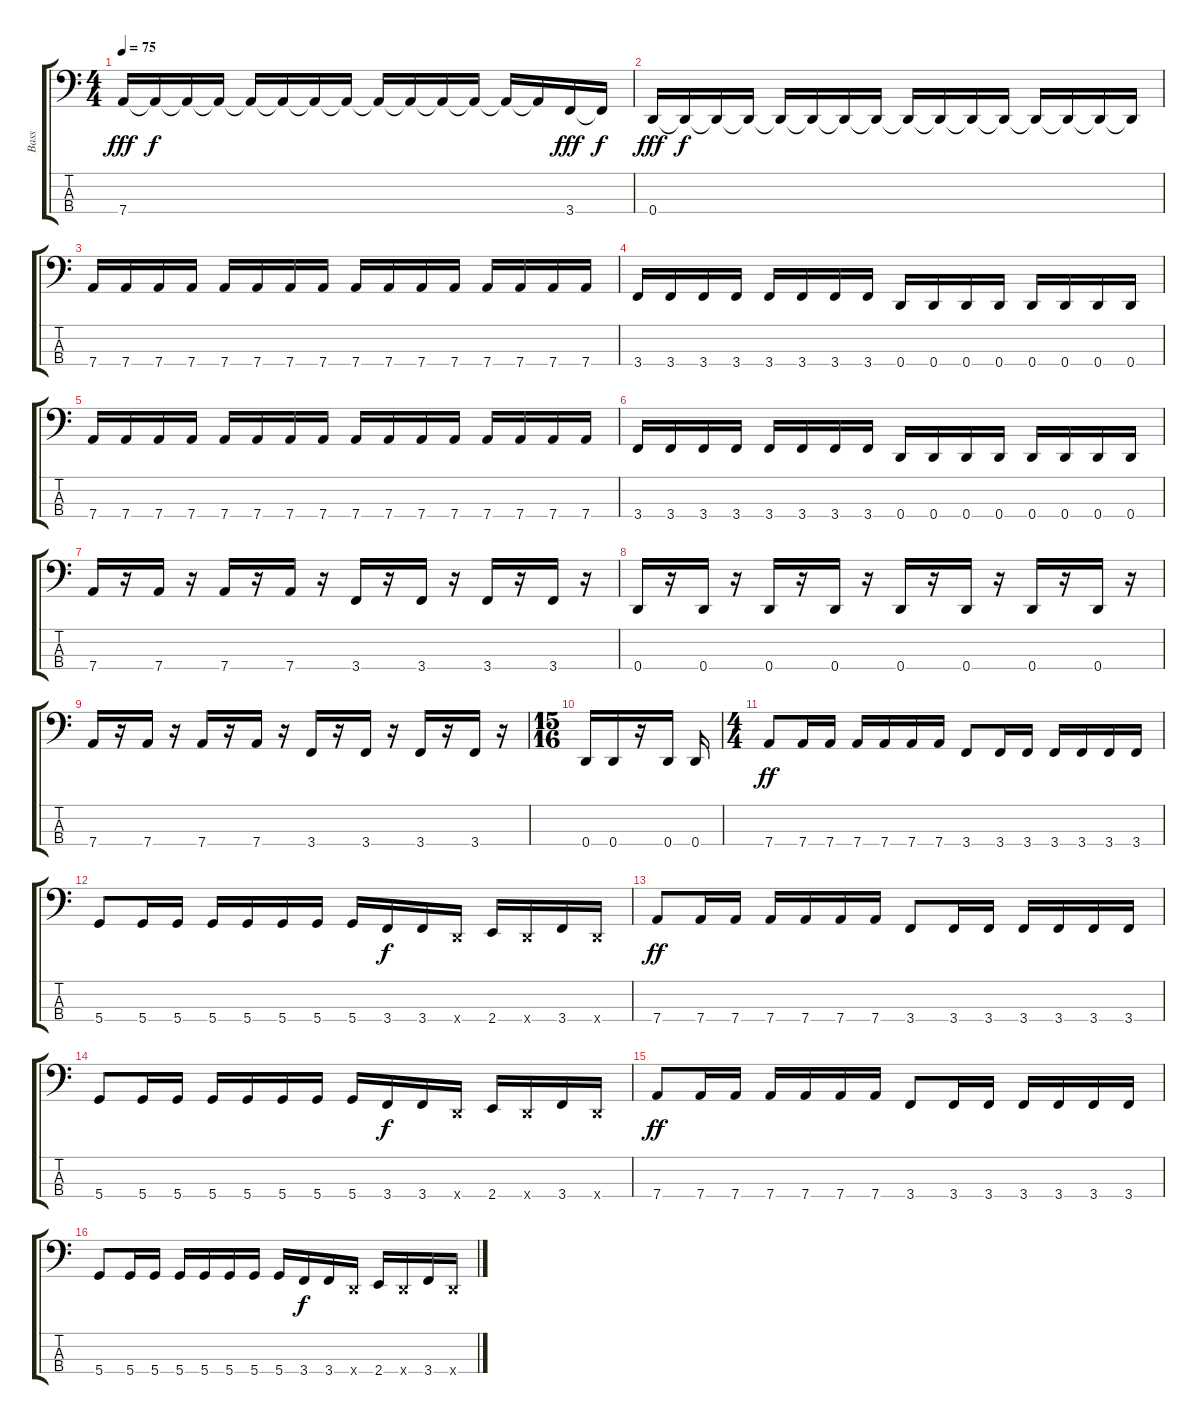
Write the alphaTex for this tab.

\track ("Bass" "Bass") {instrument electricbasspick}
\staff {score tabs}
\tuning (G2 D2 A1 D1) {hide}
\ts (4 4)
\tempo 75
\clef f4
\ks c
7.4.16{dy fff} 7.4{t}.16{dy f} 7.4{t}.16 7.4{t}.16 7.4{t}.16 7.4{t}.16 7.4{t}.16 7.4{t}.16 7.4{t}.16 7.4{t}.16 7.4{t}.16 7.4{t}.16 7.4{t}.16 7.4{t}.16 3.4.16{dy fff} 3.4{t}.16{dy f} |
0.4.16{dy fff} 0.4{t}.16{dy f} 0.4{t}.16 0.4{t}.16 0.4{t}.16 0.4{t}.16 0.4{t}.16 0.4{t}.16 0.4{t}.16 0.4{t}.16 0.4{t}.16 0.4{t}.16 0.4{t}.16 0.4{t}.16 0.4{t}.16 0.4{t}.16 |
7.4.16 7.4.16 7.4.16 7.4.16 7.4.16 7.4.16 7.4.16 7.4.16 7.4.16 7.4.16 7.4.16 7.4.16 7.4.16 7.4.16 7.4.16 7.4.16 |
3.4.16 3.4.16 3.4.16 3.4.16 3.4.16 3.4.16 3.4.16 3.4.16 0.4.16 0.4.16 0.4.16 0.4.16 0.4.16 0.4.16 0.4.16 0.4.16 |
7.4.16 7.4.16 7.4.16 7.4.16 7.4.16 7.4.16 7.4.16 7.4.16 7.4.16 7.4.16 7.4.16 7.4.16 7.4.16 7.4.16 7.4.16 7.4.16 |
3.4.16 3.4.16 3.4.16 3.4.16 3.4.16 3.4.16 3.4.16 3.4.16 0.4.16 0.4.16 0.4.16 0.4.16 0.4.16 0.4.16 0.4.16 0.4.16 |
7.4.16 r.16 7.4.16 r.16 7.4.16 r.16 7.4.16 r.16 3.4.16 r.16 3.4.16 r.16 3.4.16 r.16 3.4.16 r.16 |
0.4.16 r.16 0.4.16 r.16 0.4.16 r.16 0.4.16 r.16 0.4.16 r.16 0.4.16 r.16 0.4.16 r.16 0.4.16 r.16 |
7.4.16 r.16 7.4.16 r.16 7.4.16 r.16 7.4.16 r.16 3.4.16 r.16 3.4.16 r.16 3.4.16 r.16 3.4.16 r.16 |
\ts (15 16)
0.4.16 0.4.16 r.16 0.4.16 0.4.16 |
\ts (4 4)
7.4.8{dy ff} 7.4.16 7.4.16 7.4.16 7.4.16 7.4.16 7.4.16 3.4.8 3.4.16 3.4.16 3.4.16 3.4.16 3.4.16 3.4.16 |
5.4.8 5.4.16 5.4.16 5.4.16 5.4.16 5.4.16 5.4.16 5.4.16 3.4.16{dy f} 3.4.16 0.4{x}.16 2.4.16 0.4{x}.16 3.4.16 0.4{x}.16 |
7.4.8{dy ff} 7.4.16 7.4.16 7.4.16 7.4.16 7.4.16 7.4.16 3.4.8 3.4.16 3.4.16 3.4.16 3.4.16 3.4.16 3.4.16 |
5.4.8 5.4.16 5.4.16 5.4.16 5.4.16 5.4.16 5.4.16 5.4.16 3.4.16{dy f} 3.4.16 0.4{x}.16 2.4.16 0.4{x}.16 3.4.16 0.4{x}.16 |
7.4.8{dy ff} 7.4.16 7.4.16 7.4.16 7.4.16 7.4.16 7.4.16 3.4.8 3.4.16 3.4.16 3.4.16 3.4.16 3.4.16 3.4.16 |
5.4.8 5.4.16 5.4.16 5.4.16 5.4.16 5.4.16 5.4.16 5.4.16 3.4.16{dy f} 3.4.16 0.4{x}.16 2.4.16 0.4{x}.16 3.4.16 0.4{x}.16
